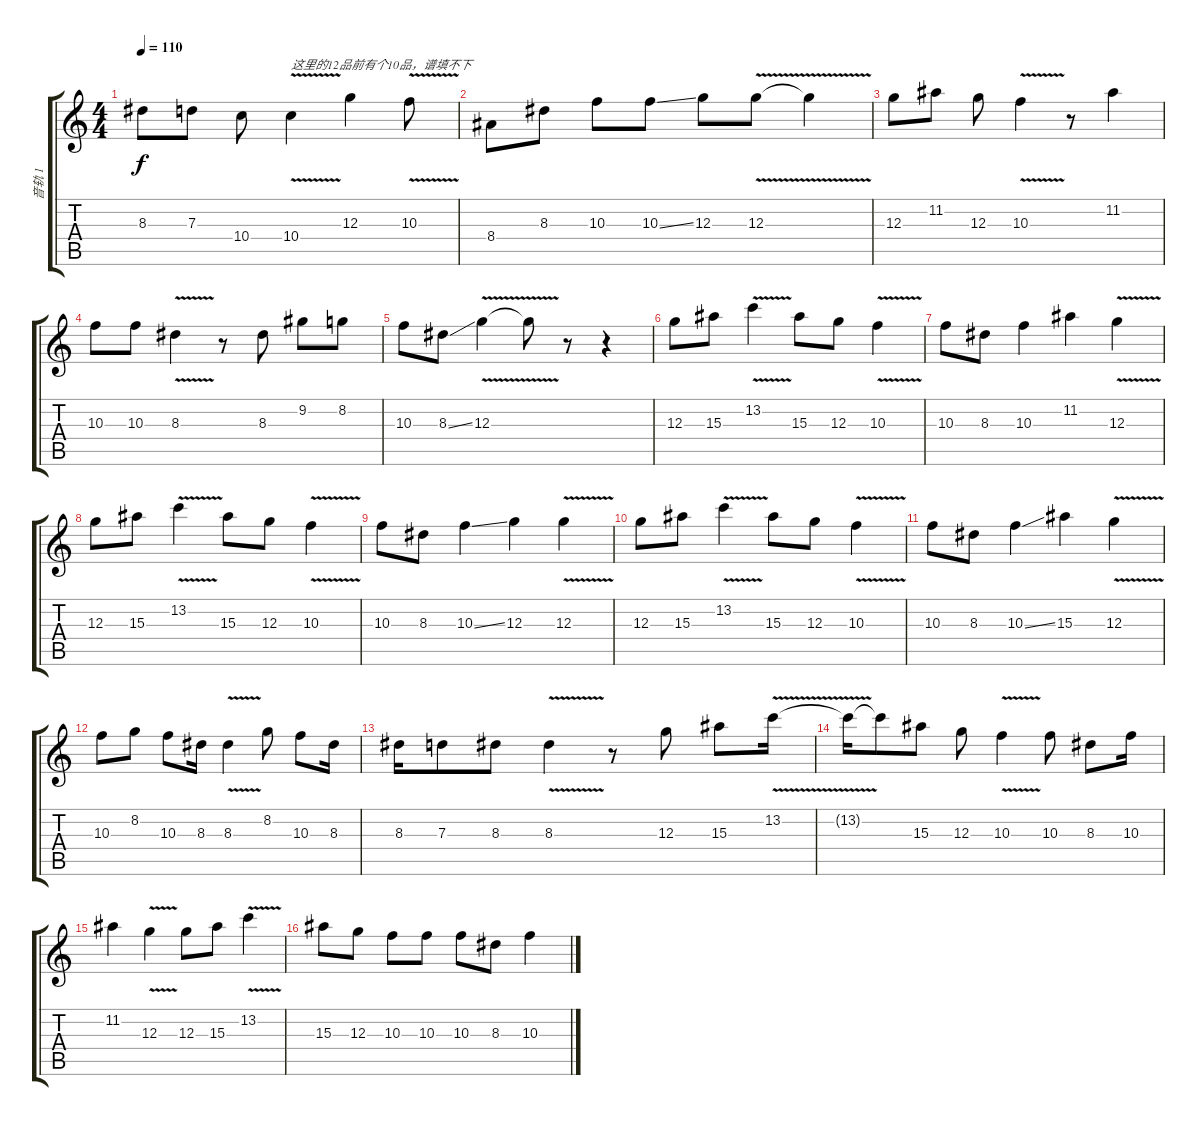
\track ("音轨 1" "音轨 1") {instrument distortionguitar}
\staff {score tabs}
\tuning (E4 B3 G3 D3 A2 E2) {hide}
\ts (4 4)
\tempo 110
\clef g2
\ks c
8.3.8{dy f} 7.3.8 10.4.8 10.4{v}.4{txt "这里的12品前有个10品，谱填不下"} 12.3.4 10.3{v}.8 |
8.4.8 8.3.8 10.3.8 10.3{ss}.8 12.3.8 12.3{v}.8 12.3{t}.4 |
12.3.8 11.2.8{txt ""} 12.3.8 10.3{v}.4 r.8 11.2.4 |
10.3.8 10.3.8 8.3{v}.4 r.8 8.3.8 9.2.8 8.2.8 |
10.3.8 8.3{ss}.8 12.3{v}.4 12.3{t}.8 r.8 r.4 |
12.3.8 15.3.8 13.2{v}.4 15.3.8 12.3.8 10.3{v}.4 |
10.3.8 8.3.8 10.3.4 11.2.4 12.3{v}.4 |
12.3.8 15.3.8 13.2{v}.4 15.3.8 12.3.8 10.3{v}.4 |
10.3.8 8.3.8 10.3{ss}.4 12.3.4 12.3{v}.4 |
12.3.8 15.3.8 13.2{v}.4 15.3.8 12.3.8 10.3{v}.4 |
10.3.8 8.3.8 10.3{ss}.4 15.3.4 12.3{v}.4 |
10.3.8 8.2.8 10.3.8 8.3.16 8.3{v}.4 8.2.8 10.3.8 8.3.16 |
8.3.16 7.3.8 8.3.8 8.3{v}.4 r.8 12.3.8 15.3.8 13.2{v}.16 |
13.2{t}.16 13.2{t}.8 15.3.8 12.3.8 10.3{v}.4 10.3.8 8.3.8 10.3.16 |
11.2.4 12.3{v}.4 12.3.8 15.3.8 13.2{v}.4 |
15.3.8 12.3.8 10.3.8 10.3.8 10.3.8 8.3.8 10.3.4
